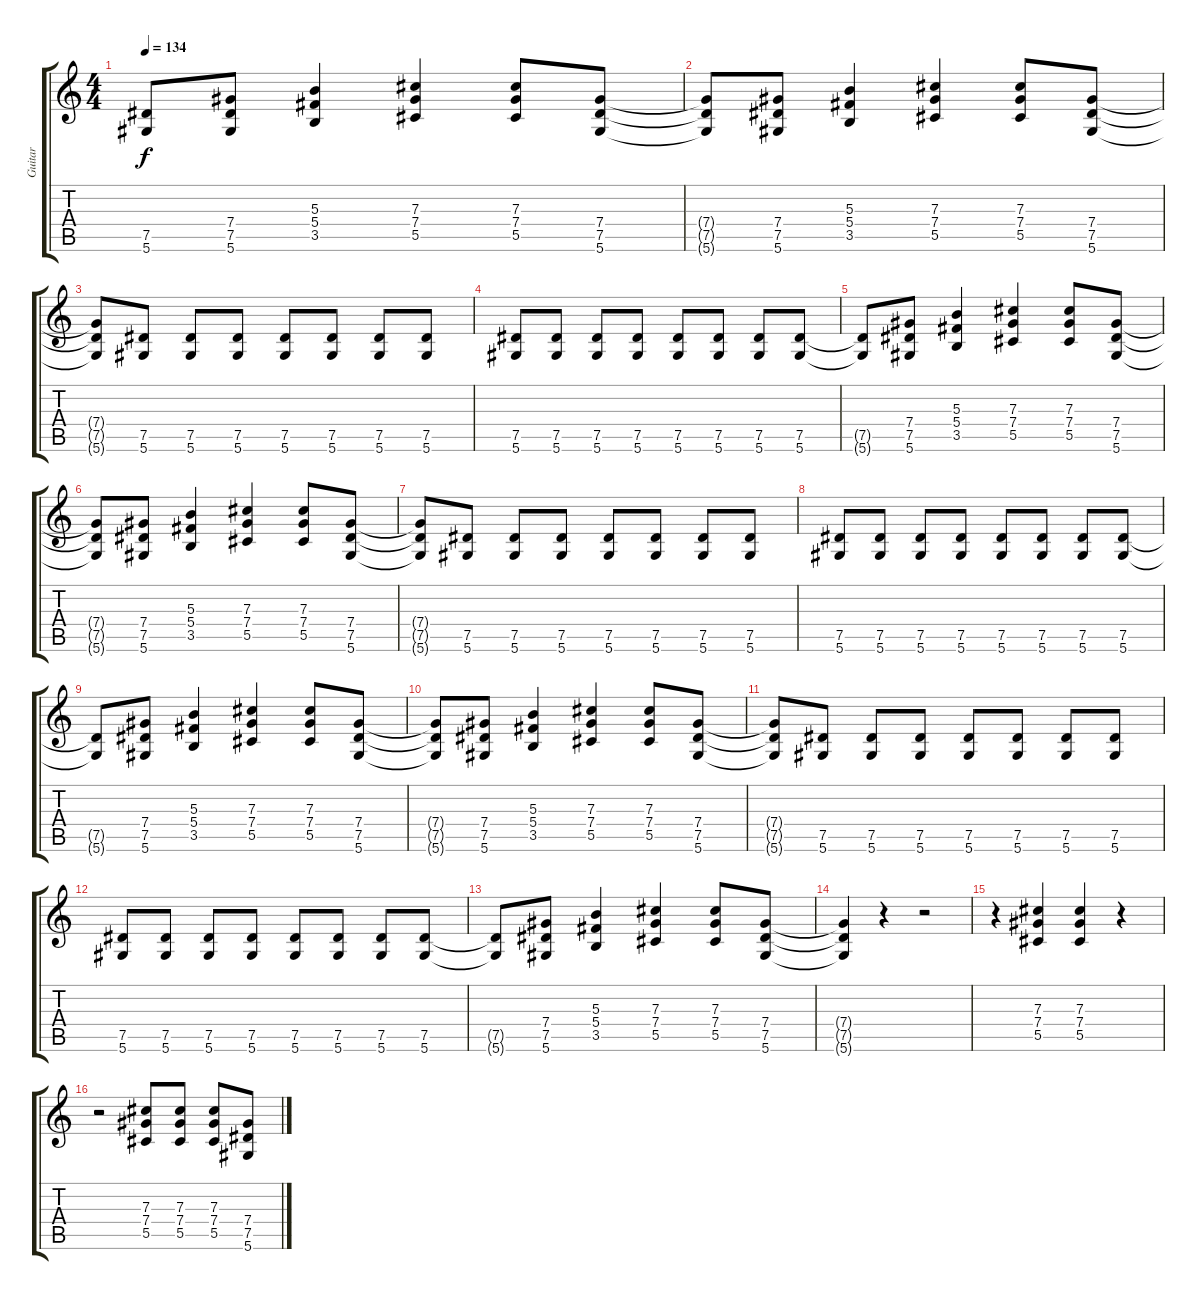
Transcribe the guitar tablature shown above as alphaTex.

\track ("Guitar" "Guitar") {instrument overdrivenguitar}
\staff {score tabs}
\tuning (Eb4 Bb3 Gb3 Db3 Ab2 Eb2) {hide}
\ts (4 4)
\tempo 134
\clef g2
\ks c
(7.5{t} 5.6{t}).8{dy f} (7.4 7.5 5.6).8 (5.3 5.4 3.5).4 (7.3 7.4 5.5).4 (7.3 7.4 5.5).8 (7.4 7.5 5.6).8 |
(7.4{t} 7.5{t} 5.6{t}).8 (7.4 7.5 5.6).8 (5.3 5.4 3.5).4 (7.3 7.4 5.5).4 (7.3 7.4 5.5).8 (7.4 7.5 5.6).8 |
(7.4{t} 7.5{t} 5.6{t}).8 (7.5 5.6).8 (7.5 5.6).8 (7.5 5.6).8 (7.5 5.6).8 (7.5 5.6).8 (7.5 5.6).8 (7.5 5.6).8 |
(7.5 5.6).8 (7.5 5.6).8 (7.5 5.6).8 (7.5 5.6).8 (7.5 5.6).8 (7.5 5.6).8 (7.5 5.6).8 (7.5 5.6).8 |
(7.5{t} 5.6{t}).8 (7.4 7.5 5.6).8 (5.3 5.4 3.5).4 (7.3 7.4 5.5).4 (7.3 7.4 5.5).8 (7.4 7.5 5.6).8 |
(7.4{t} 7.5{t} 5.6{t}).8 (7.4 7.5 5.6).8 (5.3 5.4 3.5).4 (7.3 7.4 5.5).4 (7.3 7.4 5.5).8 (7.4 7.5 5.6).8 |
(7.4{t} 7.5{t} 5.6{t}).8 (7.5 5.6).8 (7.5 5.6).8 (7.5 5.6).8 (7.5 5.6).8 (7.5 5.6).8 (7.5 5.6).8 (7.5 5.6).8 |
(7.5 5.6).8 (7.5 5.6).8 (7.5 5.6).8 (7.5 5.6).8 (7.5 5.6).8 (7.5 5.6).8 (7.5 5.6).8 (7.5 5.6).8 |
(7.5{t} 5.6{t}).8 (7.4 7.5 5.6).8 (5.3 5.4 3.5).4 (7.3 7.4 5.5).4 (7.3 7.4 5.5).8 (7.4 7.5 5.6).8 |
(7.4{t} 7.5{t} 5.6{t}).8 (7.4 7.5 5.6).8 (5.3 5.4 3.5).4 (7.3 7.4 5.5).4 (7.3 7.4 5.5).8 (7.4 7.5 5.6).8 |
(7.4{t} 7.5{t} 5.6{t}).8 (7.5 5.6).8 (7.5 5.6).8 (7.5 5.6).8 (7.5 5.6).8 (7.5 5.6).8 (7.5 5.6).8 (7.5 5.6).8 |
(7.5 5.6).8 (7.5 5.6).8 (7.5 5.6).8 (7.5 5.6).8 (7.5 5.6).8 (7.5 5.6).8 (7.5 5.6).8 (7.5 5.6).8 |
(7.5{t} 5.6{t}).8 (7.4 7.5 5.6).8 (5.3 5.4 3.5).4 (7.3 7.4 5.5).4 (7.3 7.4 5.5).8 (7.4 7.5 5.6).8 |
(7.4{t} 7.5{t} 5.6{t}).4 r.4 r.2 |
r.4 (7.3 7.4 5.5).4 (7.3 7.4 5.5).4 r.4 |
r.2 (7.3 7.4 5.5).8 (7.3 7.4 5.5).8 (7.3 7.4 5.5).8 (7.4 7.5 5.6).8
